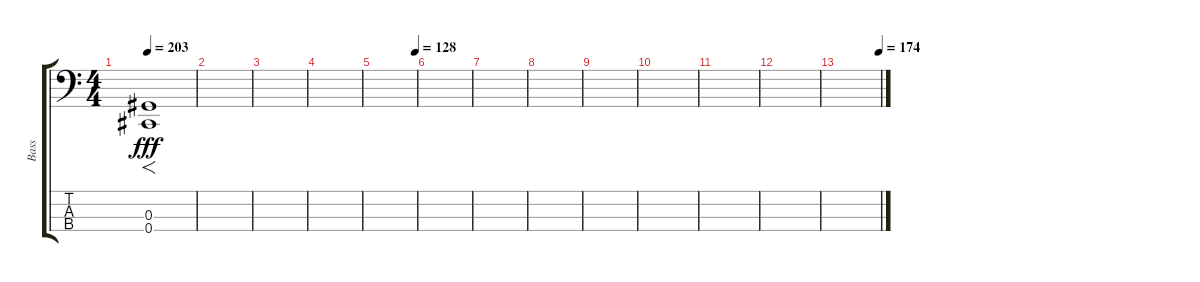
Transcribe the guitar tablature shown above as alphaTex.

\track ("Bass" "Bass") {instrument electricbasspick}
\staff {score tabs}
\tuning (Gb2 Db2 Ab1 Db1) {hide}
\ts (4 4)
\tempo 203
\clef f4
\ks c
(0.3 0.4).1{f dy fff instrument seashore} |
|
|
|
\tempo (128 0.984375)
|
|
|
|
|
|
|
|
\tempo (174 0.984375)
